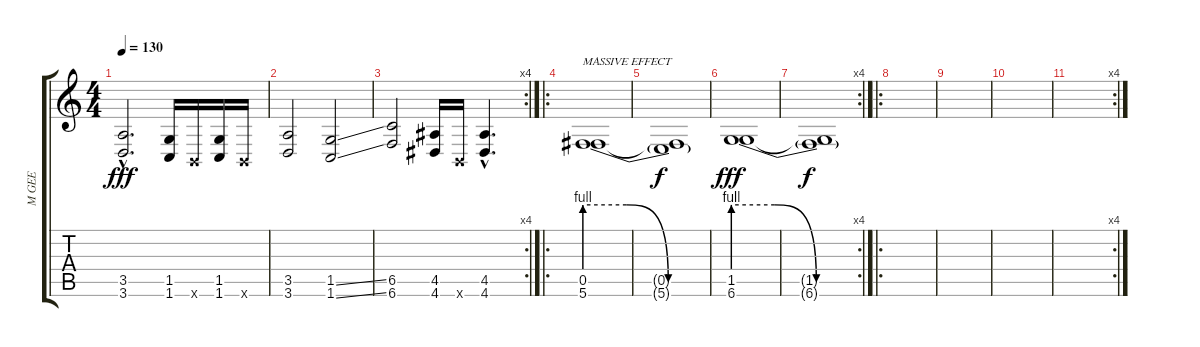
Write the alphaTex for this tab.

\track ("M GEE" "M GEE") {instrument distortionguitar}
\staff {score tabs}
\tuning (Db4 Ab3 E3 B2 Gb2 B1) {hide}
\ts (4 4)
\tempo 130
\clef g2
\ks c
(3.5{hac} 3.6{hac}).2{d dy fff} (1.5 1.6).16 0.6{x}.16 (1.5 1.6).16 0.6{x}.16 |
(3.5 3.6).2 (1.5{ss} 1.6{ss}).2 |
\rc 4
(6.5 6.6).2 (4.5 4.6).16 0.6{x}.16 (4.5{hac} 4.6{hac}).4{d} |
\ro
(0.5 5.6{be (custom 0 4 20 4 40 0 60 0)}).1{txt "MASSIVE EFFECT"} |
(0.5{t} 5.6{t}).1{dy f} |
(1.5 6.6{be (custom 0 4 20 4 40 0 60 0)}).1{dy fff} |
\rc 4
(1.5{t} 6.6{t}).1{dy f} |
\ro
|
|
|
\rc 4
